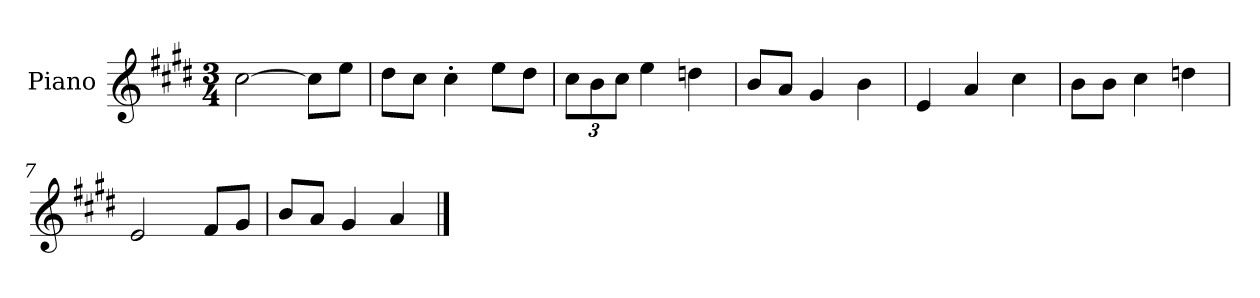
**kern
*part1
*staff1
*I"Piano
*I'P-no
*clefG2
*k[f#c#g#d#]
*M3/4
*MM178
=1
[2cc#\
8cc#\L]
8ee\J
=2
8dd#\L
8cc#\J
4cc#'\
8ee\L
8dd#\J
=3
*Xbrackettup
12cc#\L
12b\
12cc#\J
4ee\
4ddn\
=4
8b/L
8a/J
4g#/
4b\
=5
4e/
4a/
4cc#\
=6
8b\L
8b\J
4cc#\
4ddn\
=7
2e/
8f#/L
8g#/J
=8
8b/L
8a/J
4g#/
4a/
==
*-
